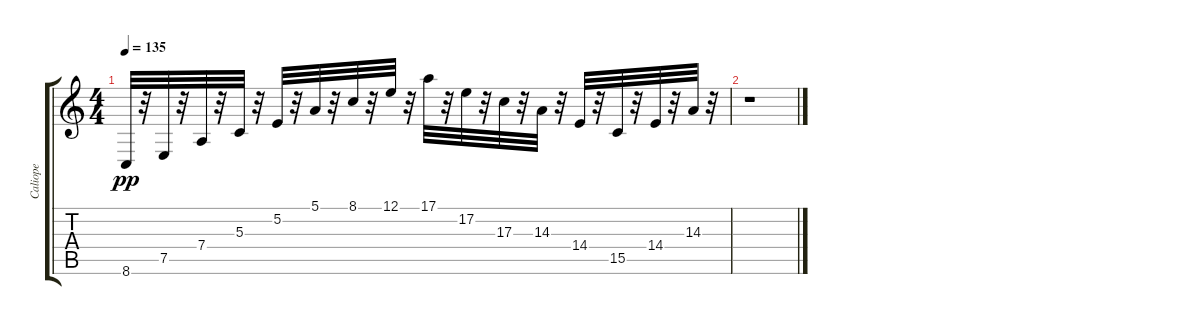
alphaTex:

\track ("Caliope" "Caliope") {instrument lead3calliope}
\staff {score tabs}
\tuning (E4 B3 G3 D3 A2 E2) {hide}
\ts (4 4)
\tempo 135
\clef g2
\ks c
8.6.32{dy pp} r.32 7.5.32 r.32 7.4.32 r.32 5.3.32 r.32 5.2.32 r.32 5.1.32 r.32 8.1.32 r.32 12.1.32 r.32 17.1.32 r.32 17.2.32 r.32 17.3.32 r.32 14.3.32 r.32 14.4.32 r.32 15.5.32 r.32 14.4.32 r.32 14.3.32 r.32 |
r.1
